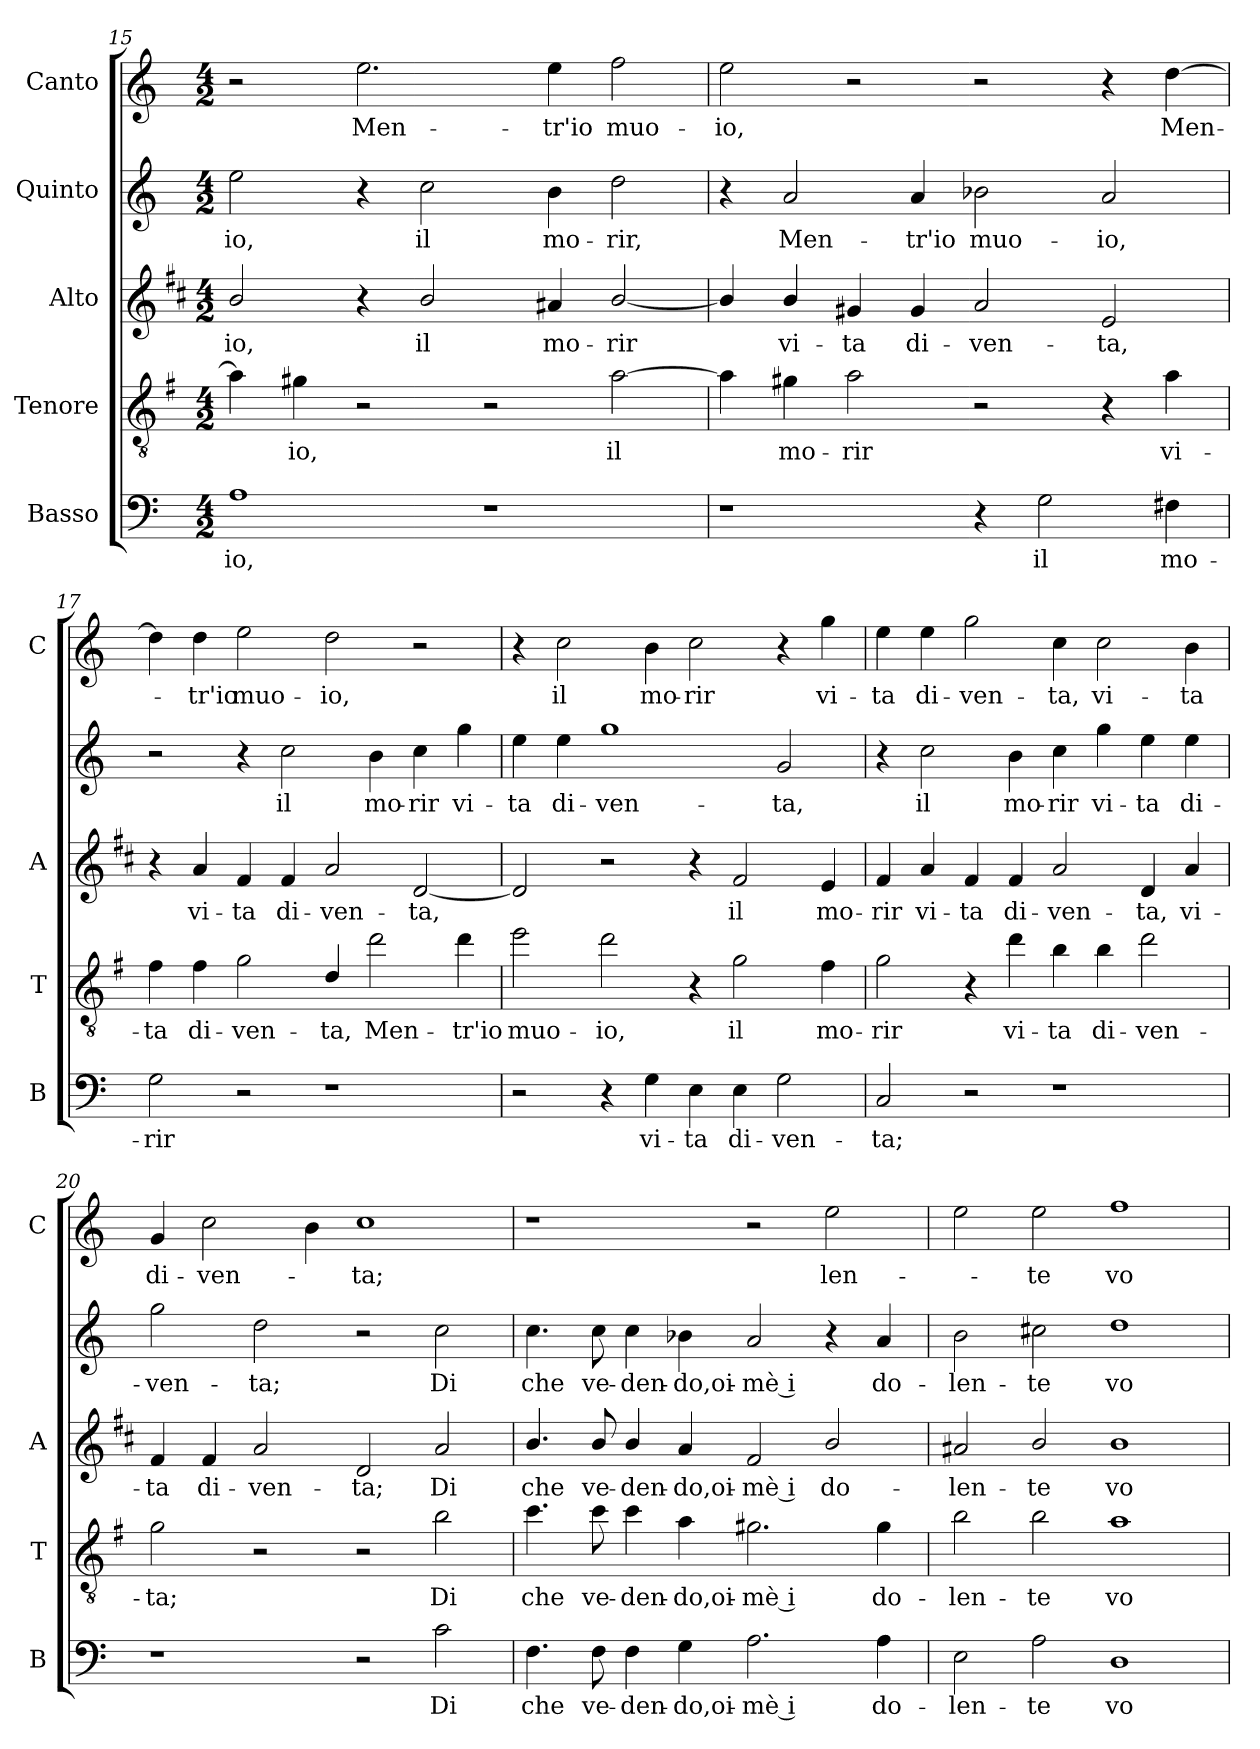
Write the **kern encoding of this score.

**kern	**text	**kern	**text	**kern	**text	**kern	**text	**kern	**text
*part5	*part5	*part4	*part4	*part3	*part3	*part2	*part2	*part1	*part1
*staff5	*staff5	*staff4	*staff4	*staff3	*staff3	*staff2	*staff2	*staff1	*staff1
*I"Basso	*	*I"Tenore	*	*I"Alto	*	*I"Quinto	*	*I"Canto	*
*I'B	*	*I'T	*	*I'A	*	*	*	*I'C	*
!!LO:LB:g=z
*clefF4	*	*clefGv2	*	*clefG2	*	*clefG2	*	*clefG2	*
*	*	*ITrd4c7	*	*ITrd1c2	*	*	*	*	*
*k[]	*	*k[]	*	*k[]	*	*k[]	*	*k[]	*
*C:	*	*C:	*	*C:	*	*C:	*	*C:	*
*M4/2	*	*M4/2	*	*M4/2	*	*M4/2	*	*M4/2	*
=15	=15	=15	=15	=15	=15	=15	=15	=15	=15
!	!LO:LY:b	!	!	!	!LO:LY:b	!	!LO:LY:b	!	!
1A	-io,	4d\]	.	2a/	-io,	2ee\	-io,	2r	.
!	!	!	!LO:LY:b	!	!	!	!	!	!
.	.	4c#X\	-io,	.	.	.	.	.	.
!	!	!	!	!	!	!	!	!	!LO:LY:b
.	.	2r	.	4r	.	4r	.	2.ee\	Men-
!	!	!	!	!	!LO:LY:b	!	!LO:LY:b	!	!
.	.	.	.	2a/	il	2cc\	il	.	.
1r	.	2r	.	.	.	.	.	.	.
!	!	!	!	!	!LO:LY:b	!	!LO:LY:b	!	!LO:LY:b
.	.	.	.	4g#X/	mo-	4b\	mo-	4ee\	-tr'io
!	!	!	!LO:LY:b	!	!LO:LY:b	!	!LO:LY:b	!	!LO:LY:b
.	.	[2d\	il	[2a/	-rir	2dd\	-rir,	2ff\	muo-
=16	=16	=16	=16	=16	=16	=16	=16	=16	=16
!	!	!	!	!	!	!	!	!	!LO:LY:b
1r	.	4d\]	.	4a/]	.	4r	.	2ee\	-io,
!	!	!	!LO:LY:b	!	!LO:LY:b	!	!LO:LY:b	!	!
.	.	4c#X\	mo-	4a/	vi-	2a/	Men-	.	.
!	!	!	!LO:LY:b	!	!LO:LY:b	!	!	!	!
.	.	2d\	-rir	4f#X/	-ta	.	.	2r	.
!	!	!	!	!	!LO:LY:b	!	!LO:LY:b	!	!
.	.	.	.	4f#/	di-	4a/	-tr'io	.	.
!	!	!	!	!	!LO:LY:b	!	!LO:LY:b	!	!
4r	.	2r	.	2g/	-ven-	2b-X\	muo-	2r	.
!	!LO:LY:b	!	!	!	!	!	!	!	!
2G\	il	.	.	.	.	.	.	.	.
!	!	!	!	!	!LO:LY:b	!	!LO:LY:b	!	!
.	.	4r	.	2d/	-ta,	2a/	-io,	4r	.
!	!LO:LY:b	!	!LO:LY:b	!	!	!	!	!	!LO:LY:b
4F#X\	mo-	4d\	vi-	.	.	.	.	[4dd\	Men-
=17	=17	=17	=17	=17	=17	=17	=17	=17	=17
!	!LO:LY:b	!	!LO:LY:b	!	!	!	!	!	!
2G\	-rir	4B\	-ta	4r	.	2r	.	4dd\]	.
!	!	!	!LO:LY:b	!	!LO:LY:b	!	!	!	!LO:LY:b
.	.	4B\	di-	4g/	vi-	.	.	4dd\	-tr'io
!	!	!	!LO:LY:b	!	!LO:LY:b	!	!	!	!LO:LY:b
2r	.	2c\	-ven-	4e/	-ta	4r	.	2ee\	muo-
!	!	!	!	!	!LO:LY:b	!	!LO:LY:b	!	!
.	.	.	.	4e/	di-	2cc\	il	.	.
!	!	!	!LO:LY:b	!	!LO:LY:b	!	!	!	!LO:LY:b
1r	.	4G/	-ta,	2g/	-ven-	.	.	2dd\	-io,
!	!	!	!LO:LY:b	!	!	!	!LO:LY:b	!	!
.	.	2g\	Men-	.	.	4b\	mo-	.	.
!	!	!	!	!	!LO:LY:b	!	!LO:LY:b	!	!
.	.	.	.	[2c/	-ta,	4cc\	-rir	2r	.
!	!	!	!LO:LY:b	!	!	!	!LO:LY:b	!	!
.	.	4g\	-tr'io	.	.	4gg\	vi-	.	.
=18	=18	=18	=18	=18	=18	=18	=18	=18	=18
!	!	!	!LO:LY:b	!	!	!	!LO:LY:b	!	!
2r	.	2a\	muo-	2c/]	.	4ee\	-ta	4r	.
!	!	!	!	!	!	!	!LO:LY:b	!	!LO:LY:b
.	.	.	.	.	.	4ee\	di-	2cc\	il
!	!	!	!LO:LY:b	!	!	!	!LO:LY:b	!	!
4r	.	2g\	-io,	2r	.	1gg	-ven-	.	.
!	!LO:LY:b	!	!	!	!	!	!	!	!LO:LY:b
4G\	vi-	.	.	.	.	.	.	4b\	mo-
!	!LO:LY:b	!	!	!	!	!	!	!	!LO:LY:b
4E\	-ta	4r	.	4r	.	.	.	2cc\	-rir
!	!LO:LY:b	!	!LO:LY:b	!	!LO:LY:b	!	!	!	!
4E\	di-	2c\	il	2e/	il	.	.	.	.
!	!LO:LY:b	!	!	!	!	!	!LO:LY:b	!	!
2G\	-ven-	.	.	.	.	2g/	-ta,	4r	.
!	!	!	!LO:LY:b	!	!LO:LY:b	!	!	!	!LO:LY:b
.	.	4B\	mo-	4d/	mo-	.	.	4gg\	vi-
!!LO:LB:g=z
=19	=19	=19	=19	=19	=19	=19	=19	=19	=19
!	!LO:LY:b	!	!LO:LY:b	!	!LO:LY:b	!	!	!	!LO:LY:b
2C/	-ta;	2c\	-rir	4e/	-rir	4r	.	4ee\	-ta
!	!	!	!	!	!LO:LY:b	!	!LO:LY:b	!	!LO:LY:b
.	.	.	.	4g/	vi-	2cc\	il	4ee\	di-
!	!	!	!	!	!LO:LY:b	!	!	!	!LO:LY:b
2r	.	4r	.	4e/	-ta	.	.	2gg\	-ven-
!	!	!	!LO:LY:b	!	!LO:LY:b	!	!LO:LY:b	!	!
.	.	4g\	vi-	4e/	di-	4b\	mo-	.	.
!	!	!	!LO:LY:b	!	!LO:LY:b	!	!LO:LY:b	!	!LO:LY:b
1r	.	4e\	-ta	2g/	-ven-	4cc\	-rir	4cc\	-ta,
!	!	!	!LO:LY:b	!	!	!	!LO:LY:b	!	!LO:LY:b
.	.	4e\	di-	.	.	4gg\	vi-	2cc\	vi-
!	!	!	!LO:LY:b	!	!LO:LY:b	!	!LO:LY:b	!	!
.	.	2g\	-ven-	4c/	-ta,	4ee\	-ta	.	.
!	!	!	!	!	!LO:LY:b	!	!LO:LY:b	!	!LO:LY:b
.	.	.	.	4g/	vi-	4ee\	di-	4b\	-ta
=20	=20	=20	=20	=20	=20	=20	=20	=20	=20
!	!	!	!LO:LY:b	!	!LO:LY:b	!	!LO:LY:b	!	!LO:LY:b
1r	.	2c\	-ta;	4e/	-ta	2gg\	-ven-	4g/	di-
!	!	!	!	!	!LO:LY:b	!	!	!	!LO:LY:b
.	.	.	.	4e/	di-	.	.	2cc\	-ven-
!	!	!	!	!	!LO:LY:b	!	!LO:LY:b	!	!
.	.	2r	.	2g/	-ven-	2dd\	-ta;	.	.
.	.	.	.	.	.	.	.	4b\	.
!	!	!	!	!	!LO:LY:b	!	!	!	!LO:LY:b
2r	.	2r	.	2c/	-ta;	2r	.	1cc	-ta;
!	!LO:LY:b	!	!LO:LY:b	!	!LO:LY:b	!	!LO:LY:b	!	!
2c\	Di	2e\	Di	2g/	Di	2cc\	Di	.	.
=21	=21	=21	=21	=21	=21	=21	=21	=21	=21
!	!LO:LY:b	!	!LO:LY:b	!	!LO:LY:b	!	!LO:LY:b	!	!
4.F\	che	4.f\	che	4.a/	che	4.cc\	che	1r	.
!	!LO:LY:b	!	!LO:LY:b	!	!LO:LY:b	!	!LO:LY:b	!	!
8F\	ve-	8f\	ve-	8a/	ve-	8cc\	ve-	.	.
!	!LO:LY:b	!	!LO:LY:b	!	!LO:LY:b	!	!LO:LY:b	!	!
4F\	-den-	4f\	-den-	4a/	-den-	4cc\	-den-	.	.
!	!LO:LY:b	!	!LO:LY:b	!	!LO:LY:b	!	!LO:LY:b	!	!
4G\	-do,oi-	4d\	-do,oi-	4g/	-do,oi-	4b-X\	-do,oi-	.	.
!	!LO:LY:b	!	!LO:LY:b	!	!LO:LY:b	!	!LO:LY:b	!	!
2.A\	-mè i	2.c#X\	-mè i	2e/	-mè i	2a/	-mè i	2r	.
!	!	!	!	!	!LO:LY:b	!	!	!	!LO:LY:b
.	.	.	.	2a/	do-	4r	.	2ee\	len-
!	!LO:LY:b	!	!LO:LY:b	!	!	!	!LO:LY:b	!	!
4A\	do-	4c#\	do-	.	.	4a/	do-	.	.
=22	=22	=22	=22	=22	=22	=22	=22	=22	=22
!	!LO:LY:b	!	!LO:LY:b	!	!LO:LY:b	!	!LO:LY:b	!	!
2E\	-len-	2e\	-len-	2g#X/	-len-	2b\	-len-	2ee\	.
!	!LO:LY:b	!	!LO:LY:b	!	!LO:LY:b	!	!LO:LY:b	!	!LO:LY:b
2A\	-te	2e\	-te	2a/	-te	2cc#X\	-te	2ee\	-te
!	!LO:LY:b	!	!LO:LY:b	!	!LO:LY:b	!	!LO:LY:b	!	!LO:LY:b
1D	vo-	1d	vo-	1a	vo-	1dd	vo-	1ff	vo-
=	=	=	=	=	=	=	=	=	=
*-	*-	*-	*-	*-	*-	*-	*-	*-	*-
